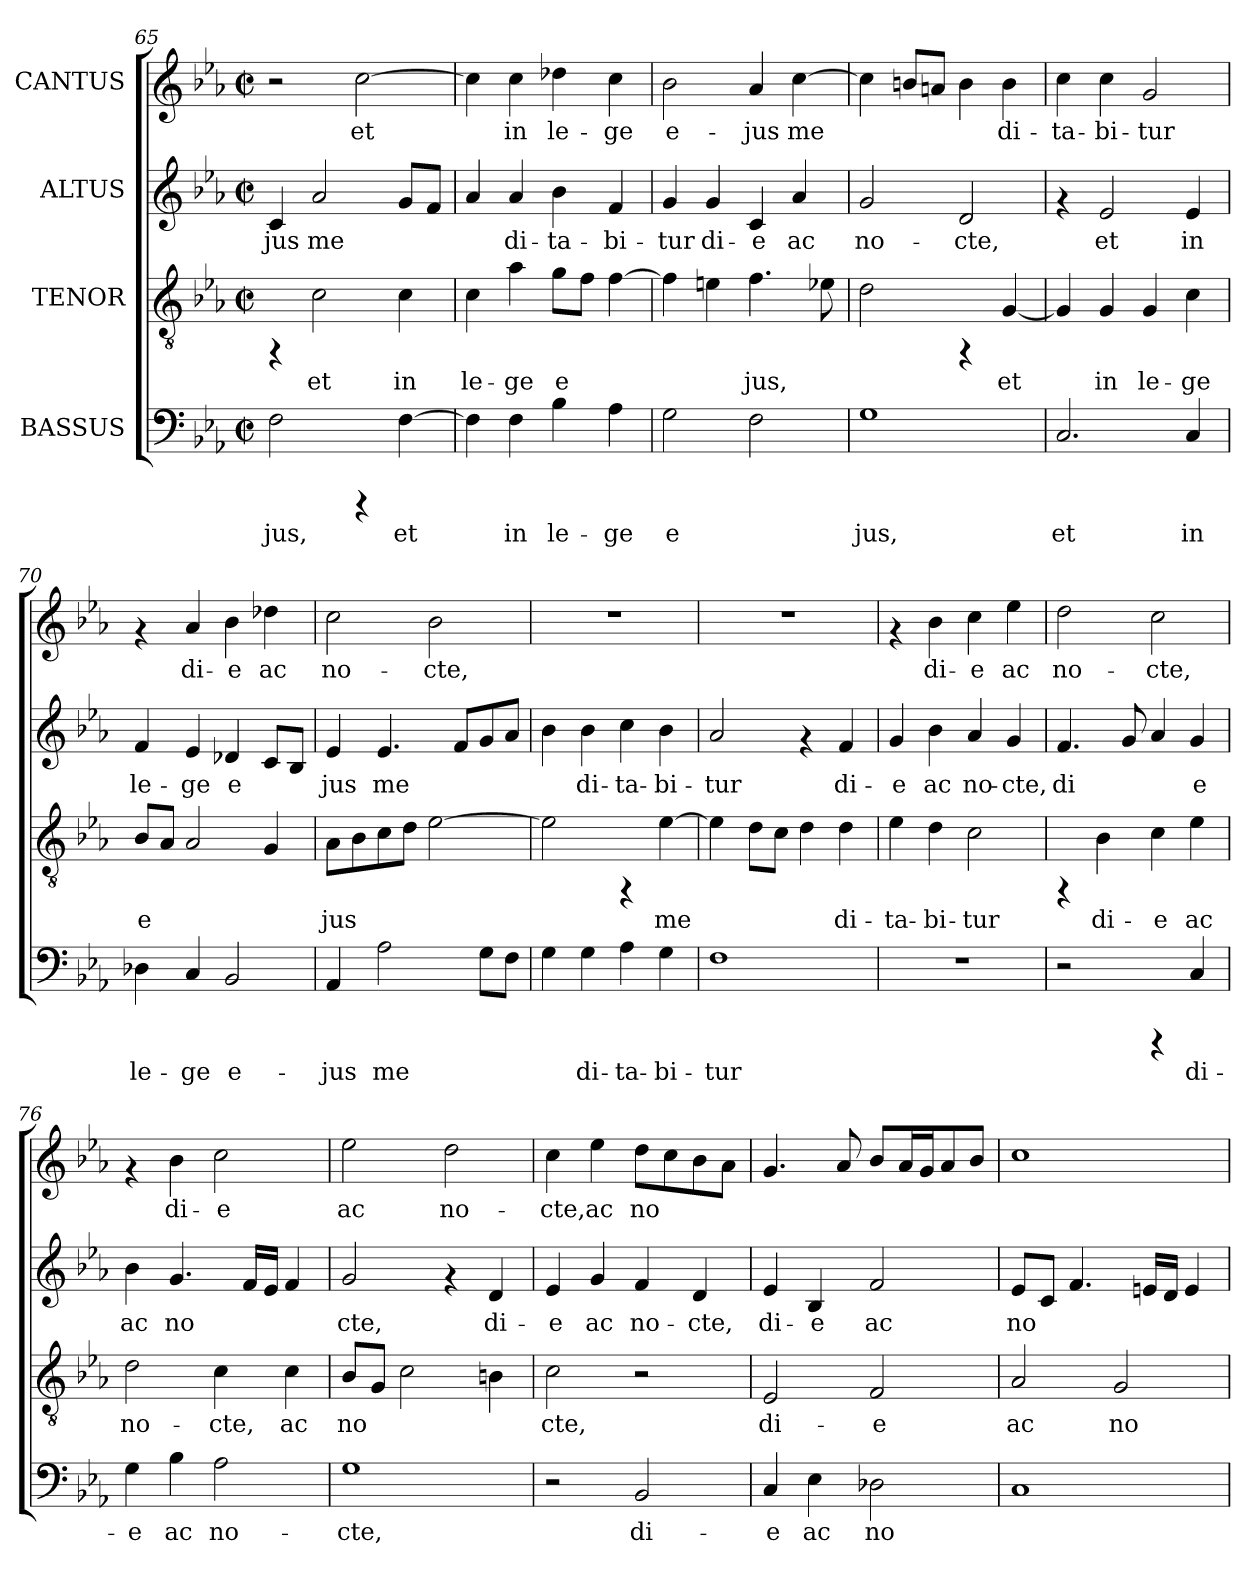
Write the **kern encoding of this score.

**kern	**text	**kern	**text	**kern	**text	**kern	**text
*part4	*part4	*part3	*part3	*part2	*part2	*part1	*part1
*staff4	*staff4	*staff3	*staff3	*staff2	*staff2	*staff1	*staff1
*I"BASSUS	*	*I"TENOR	*	*I"ALTUS	*	*I"CANTUS	*
*clefF4	*	*clefGv2	*	*clefG2	*	*clefG2	*
*k[b-e-a-]	*	*k[b-e-a-]	*	*k[b-e-a-]	*	*k[b-e-a-]	*
*E-:	*	*E-:	*	*E-:	*	*E-:	*
*M2/2	*	*M2/2	*	*M2/2	*	*M2/2	*
*met(c|)	*	*met(c|)	*	*met(c|)	*	*met(c|)	*
=65	=65	=65	=65	=65	=65	=65	=65
!	!LO:LY:b:cj	!	!	!	!LO:LY:b:cj	!	!
2F\	-jus,	4rFF	.	4c/	-jus	2r	.
!	!	!	!LO:LY:b:cj	!	!LO:LY:b:cj	!	!
.	.	2c\	et	2a-/	me-	.	.
!	!	!	!	!	!	!	!LO:LY:b:cj
4rCCC	.	.	.	.	.	[>2cc\	et
!	!LO:LY:b:cj	!	!LO:LY:b:cj	!	!LO:LY:b:cj	!	!
[>4F\	et	4c\	in	8g/L	--	.	.
!	!	!	!	!	!LO:LY:b:cj	!	!
.	.	.	.	8f/J	--	.	.
=66	=66	=66	=66	=66	=66	=66	=66
!	!LO:LY:b:cj	!	!LO:LY:b:cj	!	!LO:LY:b:cj	!	!LO:LY:b:cj
4F\]	.	4c\	le-	4a-/	--	4cc\]	.
!	!LO:LY:b:cj	!	!LO:LY:b:cj	!	!LO:LY:b:cj	!	!LO:LY:b:cj
4F\	in	4a-\	-ge	4a-/	-di-	4cc\	in
!	!LO:LY:b:cj	!	!LO:LY:b:cj	!	!LO:LY:b:cj	!	!LO:LY:b:cj
4B-\	le-	8g\L	e-	4b-\	-ta-	4dd-X\	le-
!	!	!	!LO:LY:b:cj	!	!	!	!
.	.	8f\J	--	.	.	.	.
!	!LO:LY:b:cj	!	!LO:LY:b:cj	!	!LO:LY:b:cj	!	!LO:LY:b:cj
4A-\	-ge	[>4f\	--	4f/	-bi-	4cc\	-ge
!!LO:PB:g=z
=67	=67	=67	=67	=67	=67	=67	=67
!	!LO:LY:b:cj	!	!LO:LY:b:cj	!	!LO:LY:b:cj	!	!LO:LY:b:cj
2G\	e-	4f\]	--	4g/	-tur	2b-\	e-
!	!	!	!LO:LY:b:cj	!	!LO:LY:b:cj	!	!
.	.	4e\	--	4g/	di-	.	.
!	!LO:LY:b:cj	!	!LO:LY:b:cj	!	!LO:LY:b:cj	!	!LO:LY:b:cj
2F\	--	4.f\	-jus,	4c/	-e	4a-/	-jus
!	!	!	!	!	!LO:LY:b:cj	!	!LO:LY:b:cj
.	.	.	.	4a-/	ac	[>4cc\	me-
!	!	!	!LO:LY:b:cj	!	!	!	!
.	.	8e-\	.	.	.	.	.
=68	=68	=68	=68	=68	=68	=68	=68
!	!LO:LY:b:cj	!	!LO:LY:b:cj	!	!LO:LY:b:cj	!	!LO:LY:b:cj
1G	-jus,	2d\	.	2g/	no-	4cc\]	--
!	!	!	!	!	!	!	!LO:LY:b:cj
.	.	.	.	.	.	8bn/L	--
!	!	!	!	!	!	!	!LO:LY:b:cj
.	.	.	.	.	.	8a/J	--
!	!	!	!	!	!LO:LY:b:cj	!	!LO:LY:b:cj
.	.	4rFF	.	2d/	-cte,	4b\	--
!	!	!	!LO:LY:b:cj	!	!	!	!LO:LY:b:cj
.	.	[<4G/	et	.	.	4b\	-di-
=69	=69	=69	=69	=69	=69	=69	=69
!	!LO:LY:b:cj	!	!LO:LY:b:cj	!	!	!	!LO:LY:b:cj
2.C/	et	4G/]	.	4rf	.	4cc\	-ta-
!	!	!	!LO:LY:b:cj	!	!LO:LY:b:cj	!	!LO:LY:b:cj
.	.	4G/	in	2e-/	et	4cc\	-bi-
!	!	!	!LO:LY:b:cj	!	!	!	!LO:LY:b:cj
.	.	4G/	le-	.	.	2g/	-tur
!	!LO:LY:b:cj	!	!LO:LY:b:cj	!	!LO:LY:b:cj	!	!
4C/	in	4c\	-ge	4e-/	in	.	.
=70	=70	=70	=70	=70	=70	=70	=70
!	!LO:LY:b:cj	!	!LO:LY:b:cj	!	!LO:LY:b:cj	!	!
4D-X\	le-	8B-/L	e-	4f/	le-	4rf	.
!	!	!	!LO:LY:b:cj	!	!	!	!
.	.	8A-/J	--	.	.	.	.
!	!LO:LY:b:cj	!	!LO:LY:b:cj	!	!LO:LY:b:cj	!	!LO:LY:b:cj
4C/	-ge	2A-/	--	4e-/	-ge	4a-/	di-
!	!LO:LY:b:cj	!	!	!	!LO:LY:b:cj	!	!LO:LY:b:cj
2BB-/	e-	.	.	4d-X/	e-	4b-\	-e
!	!	!	!LO:LY:b:cj	!	!LO:LY:b:cj	!	!LO:LY:b:cj
.	.	4G/	--	8c/L	--	4dd-X\	ac
!	!	!	!	!	!LO:LY:b:cj	!	!
.	.	.	.	8B-/J	--	.	.
=71	=71	=71	=71	=71	=71	=71	=71
!	!LO:LY:b:cj	!	!LO:LY:b:cj	!	!LO:LY:b:cj	!	!LO:LY:b:cj
4AA-/	-jus	8A-\L	-jus	4e-/	-jus	2cc\	no-
!	!	!	!LO:LY:b:cj	!	!	!	!
.	.	8B-\	.	.	.	.	.
!	!LO:LY:b:cj	!	!LO:LY:b:cj	!	!LO:LY:b:cj	!	!
2A-\	me-	8c\	.	4.e-/	me-	.	.
!	!	!	!LO:LY:b:cj	!	!	!	!
.	.	8d\J	.	.	.	.	.
!	!	!	!LO:LY:b:cj	!	!	!	!LO:LY:b:cj
.	.	[>2e-\	.	.	.	2b-\	-cte,
!	!	!	!	!	!LO:LY:b:cj	!	!
.	.	.	.	8f/L	--	.	.
!	!LO:LY:b:cj	!	!	!	!LO:LY:b:cj	!	!
8G\L	--	.	.	8g/	--	.	.
!	!LO:LY:b:cj	!	!	!	!LO:LY:b:cj	!	!
8F\J	--	.	.	8a-/J	--	.	.
=72	=72	=72	=72	=72	=72	=72	=72
!	!LO:LY:b:cj	!	!LO:LY:b:cj	!	!LO:LY:b:cj	!	!
4G\	--	2e-\]	.	4b-\	--	1r	.
!	!LO:LY:b:cj	!	!	!	!LO:LY:b:cj	!	!
4G\	-di-	.	.	4b-\	-di-	.	.
!	!LO:LY:b:cj	!	!	!	!LO:LY:b:cj	!	!
4A-\	-ta-	4rFF	.	4cc\	-ta-	.	.
!	!LO:LY:b:cj	!	!LO:LY:b:cj	!	!LO:LY:b:cj	!	!
4G\	-bi-	[<4e-\	me-	4b-\	-bi-	.	.
!!LO:LB:g=z
=73	=73	=73	=73	=73	=73	=73	=73
!	!LO:LY:b:cj	!	!LO:LY:b:cj	!	!LO:LY:b:cj	!	!
1F	-tur	4e-\]	--	2a-/	-tur	1r	.
!	!	!	!LO:LY:b:cj	!	!	!	!
.	.	8d\L	--	.	.	.	.
!	!	!	!LO:LY:b:cj	!	!	!	!
.	.	8c\J	--	.	.	.	.
!	!	!	!LO:LY:b:cj	!	!	!	!
.	.	4d\	--	4rf	.	.	.
!	!	!	!LO:LY:b:cj	!	!LO:LY:b:cj	!	!
.	.	4d\	-di-	4f/	di-	.	.
=74	=74	=74	=74	=74	=74	=74	=74
!	!	!	!LO:LY:b:cj	!	!LO:LY:b:cj	!	!
1r	.	4e-\	-ta-	4g/	-e	4rf	.
!	!	!	!LO:LY:b:cj	!	!LO:LY:b:cj	!	!LO:LY:b:cj
.	.	4d\	-bi-	4b-\	ac	4b-\	di-
!	!	!	!LO:LY:b:cj	!	!LO:LY:b:cj	!	!LO:LY:b:cj
.	.	2c\	-tur	4a-/	no-	4cc\	-e
!	!	!	!	!	!LO:LY:b:cj	!	!LO:LY:b:cj
.	.	.	.	4g/	-cte,	4ee-\	ac
=75	=75	=75	=75	=75	=75	=75	=75
!	!	!	!	!	!LO:LY:b:cj	!	!LO:LY:b:cj
2r	.	4rFF	.	4.f/	di-	2dd\	no-
!	!	!	!LO:LY:b:cj	!	!	!	!
.	.	4B-\	di-	.	.	.	.
!	!	!	!	!	!LO:LY:b:cj	!	!
.	.	.	.	8g/	--	.	.
!	!	!	!LO:LY:b:cj	!	!LO:LY:b:cj	!	!LO:LY:b:cj
4rCCC	.	4c\	-e	4a-/	--	2cc\	-cte,
!	!LO:LY:b:cj	!	!LO:LY:b:cj	!	!LO:LY:b:cj	!	!
4C/	di-	4e-\	ac	4g/	-e	.	.
=76	=76	=76	=76	=76	=76	=76	=76
!	!LO:LY:b:cj	!	!LO:LY:b:cj	!	!LO:LY:b:cj	!	!
4G\	-e	2d\	no-	4b-\	ac	4rf	.
!	!LO:LY:b:cj	!	!	!	!LO:LY:b:cj	!	!LO:LY:b:cj
4B-\	ac	.	.	4.g/	no-	4b-\	di-
!	!LO:LY:b:cj	!	!LO:LY:b:cj	!	!	!	!LO:LY:b:cj
2A-\	no-	4c\	-cte,	.	.	2cc\	-e
!	!	!	!	!	!LO:LY:b:cj	!	!
.	.	.	.	16f/L	--	.	.
!	!	!	!	!	!LO:LY:b:cj	!	!
.	.	.	.	16e-/J	--	.	.
!	!	!	!LO:LY:b:cj	!	!LO:LY:b:cj	!	!
.	.	4c\	ac	4f/	--	.	.
=77	=77	=77	=77	=77	=77	=77	=77
!	!LO:LY:b:cj	!	!LO:LY:b:cj	!	!LO:LY:b:cj	!	!LO:LY:b:cj
1G	-cte,	8B-/L	no-	2g/	-cte,	2ee-\	ac
!	!	!	!LO:LY:b:cj	!	!	!	!
.	.	8G/J	--	.	.	.	.
!	!	!	!LO:LY:b:cj	!	!	!	!
.	.	2c\	--	.	.	.	.
!	!	!	!	!	!	!	!LO:LY:b:cj
.	.	.	.	4rf	.	2dd\	no-
!	!	!	!LO:LY:b:cj	!	!LO:LY:b:cj	!	!
.	.	4Bn\	--	4d/	di-	.	.
=78	=78	=78	=78	=78	=78	=78	=78
!	!	!	!LO:LY:b:cj	!	!LO:LY:b:cj	!	!LO:LY:b:cj
2r	.	2c\	-cte,	4e-/	-e	4cc\	-cte,
!	!	!	!	!	!LO:LY:b:cj	!	!LO:LY:b:cj
.	.	.	.	4g/	ac	4ee-\	ac
!	!LO:LY:b:cj	!	!	!	!LO:LY:b:cj	!	!LO:LY:b:cj
2BB-/	di-	2r	.	4f/	no-	8dd\L	no-
!	!	!	!	!	!	!	!LO:LY:b:cj
.	.	.	.	.	.	8cc\	--
!	!	!	!	!	!LO:LY:b:cj	!	!LO:LY:b:cj
.	.	.	.	4d/	-cte,	8b-\	--
!	!	!	!	!	!	!	!LO:LY:b:cj
.	.	.	.	.	.	8a-\J	--
!!LO:PB:g=z
=79	=79	=79	=79	=79	=79	=79	=79
!	!LO:LY:b:cj	!	!LO:LY:b:cj	!	!LO:LY:b:cj	!	!LO:LY:b:cj
4C/	-e	2E-/	di-	4e-/	di-	4.g/	--
!	!LO:LY:b:cj	!	!	!	!LO:LY:b:cj	!	!
4E-\	ac	.	.	4B-/	-e	.	.
!	!	!	!	!	!	!	!LO:LY:b:cj
.	.	.	.	.	.	8a-/	--
!	!LO:LY:b:cj	!	!LO:LY:b:cj	!	!LO:LY:b:cj	!	!LO:LY:b:cj
2D-X\	no-	2F/	-e	2f/	ac	8b-/L	--
!	!	!	!	!	!	!	!LO:LY:b:cj
.	.	.	.	.	.	16a-/	--
!	!	!	!	!	!	!	!LO:LY:b:cj
.	.	.	.	.	.	16g/	--
!	!	!	!	!	!	!	!LO:LY:b:cj
.	.	.	.	.	.	8a-/	--
!	!	!	!	!	!	!	!LO:LY:b:cj
.	.	.	.	.	.	8b-/J	--
=80	=80	=80	=80	=80	=80	=80	=80
!	!LO:LY:b:cj	!	!LO:LY:b:cj	!	!LO:LY:b:cj	!	!LO:LY:b:cj
1C	--	2A-/	ac	8e-/L	no-	1cc	--
!	!	!	!	!	!LO:LY:b:cj	!	!
.	.	.	.	8c/J	--	.	.
!	!	!	!	!	!LO:LY:b:cj	!	!
.	.	.	.	4.f/	--	.	.
!	!	!	!LO:LY:b:cj	!	!	!	!
.	.	2G/	no-	.	.	.	.
!	!	!	!	!	!LO:LY:b:cj	!	!
.	.	.	.	16e/L	--	.	.
!	!	!	!	!	!LO:LY:b:cj	!	!
.	.	.	.	16d/J	--	.	.
!	!	!	!	!	!LO:LY:b:cj	!	!
.	.	.	.	4e/	--	.	.
=	=	=	=	=	=	=	=
*-	*-	*-	*-	*-	*-	*-	*-
